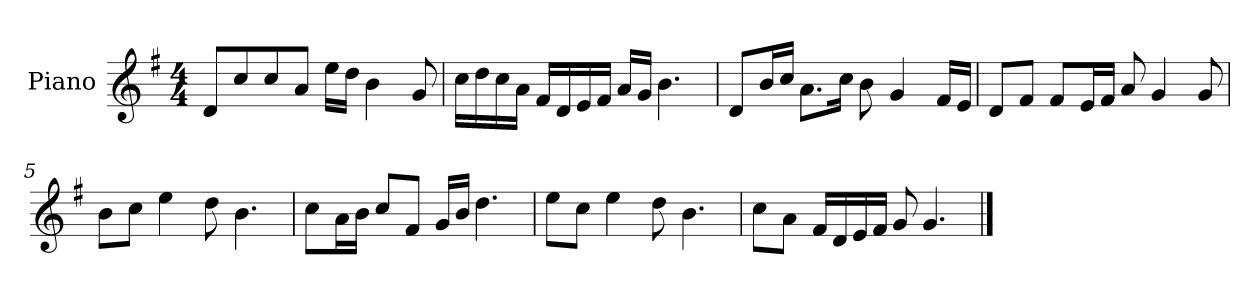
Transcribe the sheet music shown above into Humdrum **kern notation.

**kern
*part1
*staff1
*I"Piano
*I'P-no
*clefG2
*k[f#]
*M4/4
*MM90
=1
8d/L
8cc/
8cc/
8a/J
16ee\LL
16dd\JJ
4b\
8g/
=2
16cc\LL
16dd\
16cc\
16a\JJ
16f#/LL
16d/
16e/
16f#/JJ
16a/LL
16g/JJ
4.b\
=3
8d/L
16b/L
16cc/JJ
8.a\L
16cc\Jk
8b\
4g/
16f#/LL
16e/JJ
=4
8d/L
8f#/J
8f#/L
16e/L
16f#/JJ
8a/
4g/
8g/
!!LO:LB:g=z
=5
8b\L
8cc\J
4ee\
8dd\
4.b\
=6
8cc\L
16a\L
16b\JJ
8cc/L
8f#/J
16g/LL
16b/JJ
4.dd\
=7
8ee\L
8cc\J
4ee\
8dd\
4.b\
=8
8cc\L
8a\J
16f#/LL
16d/
16e/
16f#/JJ
8g/
4.g/
==
*-
